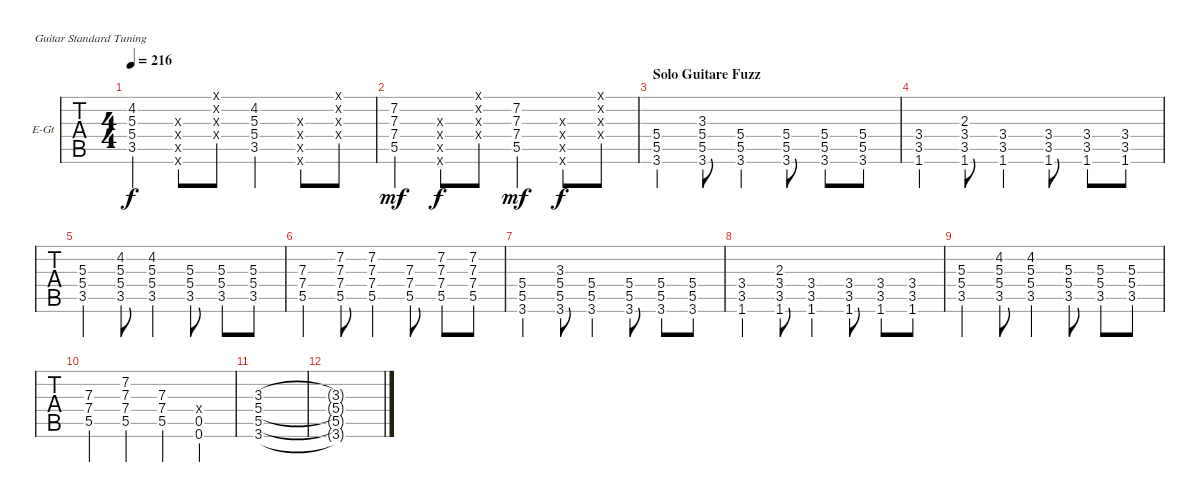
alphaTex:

\bracketExtendMode groupsimilarinstruments
\firstSystemTrackNameOrientation horizontal
\otherSystemsTrackNameOrientation horizontal
\chordDiagramsInScore
\track ("Guitare" "E-Gt") {instrument distortionguitar}
\staff {tabs}
\tuning (E4 B3 G3 D3 A2 E2)
\ts (4 4)
\tempo 216
\clef g2
\ks c
(4.2 5.3 5.4 3.5).4{dy f} (0.3{x} 0.4{x} 0.5{x} 0.6{x}).8 (0.1{x} 0.2{x} 0.3{x} 0.4{x}).8 (4.2 5.3 5.4 3.5).4 (0.3{x} 0.4{x} 0.5{x} 0.6{x}).8 (0.1{x} 0.2{x} 0.3{x} 0.4{x}).8 |
(7.2 7.3 7.4 5.5).4{dy mf} (0.3{x} 0.4{x} 0.5{x} 0.6{x}).8{dy f} (0.1{x} 0.2{x} 0.3{x} 0.4{x}).8 (7.2 7.3 7.4 5.5).4{dy mf} (0.3{x} 0.4{x} 0.5{x} 0.6{x}).8{dy f} (0.1{x} 0.2{x} 0.3{x} 0.4{x}).8 |
\section ("" "Solo Guitare Fuzz")
(5.4 5.5 3.6).4 (3.3 5.4 5.5 3.6).8 (5.4 5.5 3.6).4 (5.4 5.5 3.6).8 (5.4 5.5 3.6).8 (5.4 5.5 3.6).8 |
(3.4 3.5 1.6).4 (2.3 3.4 3.5 1.6).8 (3.4 3.5 1.6).4 (3.4 3.5 1.6).8 (3.4 3.5 1.6).8 (3.4 3.5 1.6).8 |
(5.3 5.4 3.5).4 (4.2 5.3 5.4 3.5).8 (4.2 5.3 5.4 3.5).4 (5.3 5.4 3.5).8 (5.3 5.4 3.5).8 (5.3 5.4 3.5).8 |
(7.3 7.4 5.5).4 (7.2 7.3 7.4 5.5).8 (7.2 7.3 7.4 5.5).4 (7.3 7.4 5.5).8 (7.2 7.3 7.4 5.5).8 (7.2 7.3 7.4 5.5).8 |
(5.4 5.5 3.6).4 (3.3 5.4 5.5 3.6).8 (5.4 5.5 3.6).4 (5.4 5.5 3.6).8 (5.4 5.5 3.6).8 (5.4 5.5 3.6).8 |
(3.4 3.5 1.6).4 (2.3 3.4 3.5 1.6).8 (3.4 3.5 1.6).4 (3.4 3.5 1.6).8 (3.4 3.5 1.6).8 (3.4 3.5 1.6).8 |
(5.3 5.4 3.5).4 (4.2 5.3 5.4 3.5).8 (4.2 5.3 5.4 3.5).4 (5.3 5.4 3.5).8 (5.3 5.4 3.5).8 (5.3 5.4 3.5).8 |
(7.3 7.4 5.5).4 (7.2 7.3 7.4 5.5).4 (7.3 7.4 5.5).4 (0.4{x} 0.5 0.6).4 |
(3.3 5.4 5.5 3.6).1 |
(3.3{t} 5.4{t} 5.5{t} 3.6{t}).1
